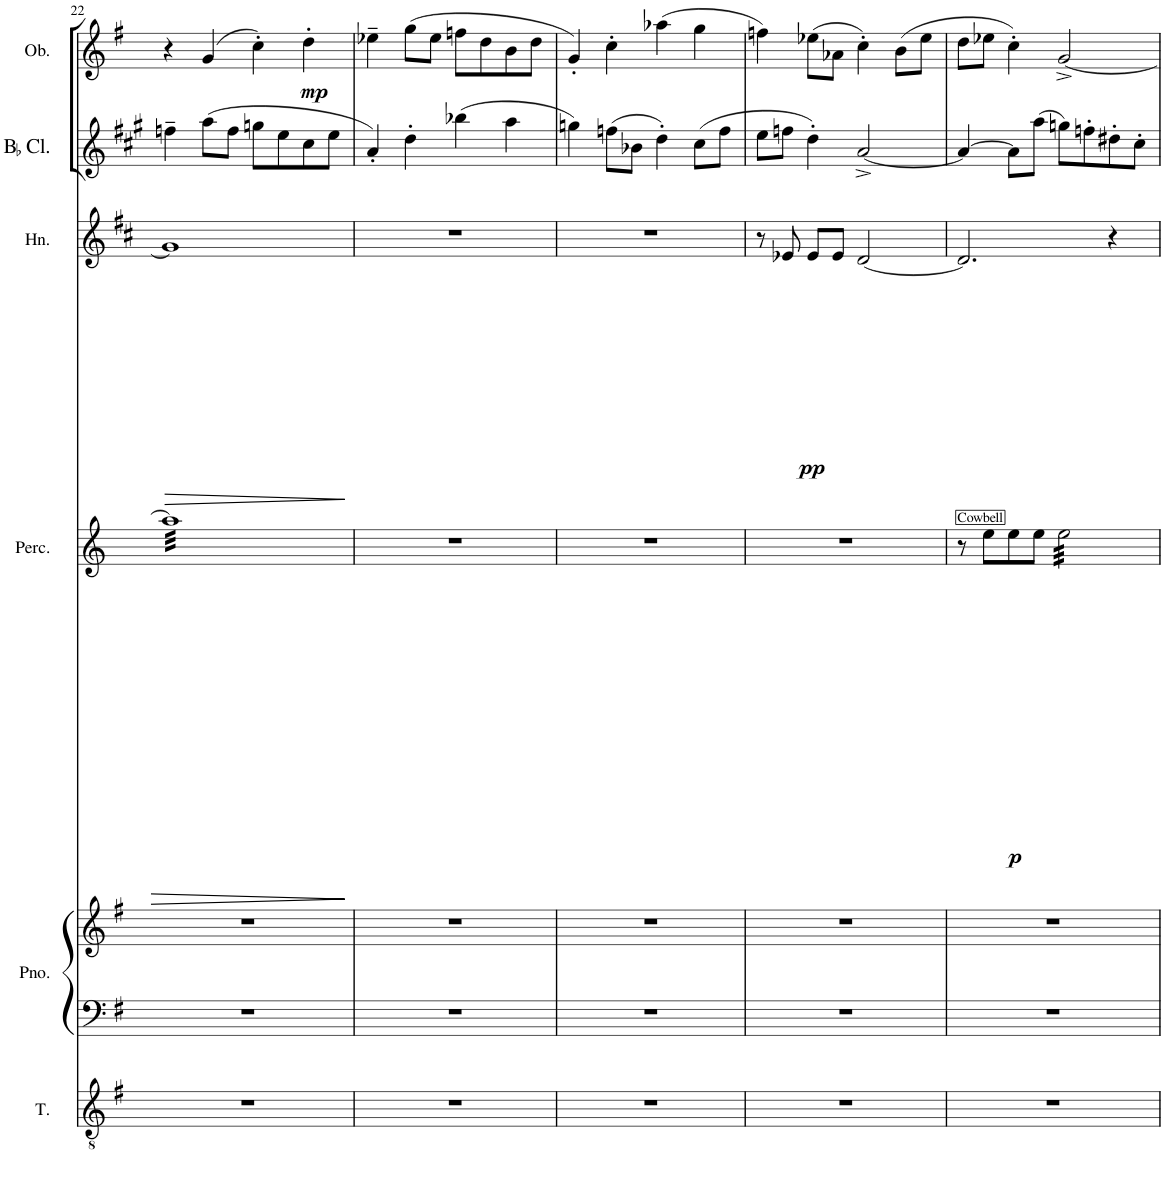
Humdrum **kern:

**kern	**kern	**kern	**kern	**dynam	**kern	**dynam	**kern	**kern	**dynam
*part6	*part5	*part5	*part4	*part4	*part3	*part3	*part2	*part1	*part1
*staff7	*staff6	*staff5	*staff4	*staff4	*staff3	*staff3	*staff2	*staff1	*staff1
*I"Tenor	*I"Piano	*	*I"Percussion	*	*I"Horn	*	*I"BaccidentalFlat Clarinet	*I"Oboe	*
*I'T.	*I'Pno.	*	*I'Perc.	*	*I'Hn.	*	*I'BaccidentalFlat Cl.	*I'Ob.	*
!!LO:PB:g=z
*clefGv2	*clefF4	*clefG2	*clefG2	*	*clefG2	*	*clefG2	*clefG2	*
*	*	*	*	*	*Trd4c7	*	*Trd1c2	*	*
*k[f#]	*k[f#]	*k[f#]	*k[]	*	*k[f#c#]	*	*k[f#c#g#]	*k[f#]	*
*M4/4	*M4/4	*M4/4	*M4/4	*	*M3/4	*	*M4/4	*M4/4	*
=22	=22	=22	=22	=22	=22	=22	=22	=22	=22
!	!	!	!	!	!	!LO:HP:b	!	!	!
*	*	*	*tremolo	*	*	*	*	*	*
1r	1r	1r	32aa]LLL	.	2.g_	>	4ffn~\	4r	.
.	.	.	32aa	.	.	.	.	.	.
.	.	.	32aa	.	.	.	.	.	.
.	.	.	32aa	.	.	.	.	.	.
.	.	.	32aa	.	.	.	.	.	.
.	.	.	32aa	.	.	.	.	.	.
.	.	.	32aa	.	.	.	.	.	.
.	.	.	32aa	.	.	.	.	.	.
!	!	!	!	!	!	!	!	!	!LO:DY:b
.	.	.	32aa	.	.	.	(8aa\L	(4g/	mp
.	.	.	32aa	.	.	.	.	.	.
.	.	.	32aa	.	.	.	.	.	.
.	.	.	32aa	.	.	.	.	.	.
.	.	.	32aa	.	.	.	8ff\J	.	.
.	.	.	32aa	.	.	.	.	.	.
.	.	.	32aa	.	.	.	.	.	.
.	.	.	32aa	.	.	.	.	.	.
.	.	.	32aa	.	.	.	8ggn\L	4cc'\)	.
.	.	.	32aa	.	.	.	.	.	.
.	.	.	32aa	.	.	.	.	.	.
.	.	.	32aa	.	.	.	.	.	.
.	.	.	32aa	.	.	.	8ee\	.	.
.	.	.	32aa	.	.	.	.	.	.
.	.	.	32aa	.	.	.	.	.	.
.	.	.	32aa	.	.	.	.	.	.
.	.	.	32aa	.	4ryy	]	8cc#\	4dd'\	.
.	.	.	32aa	.	.	.	.	.	.
.	.	.	32aa	.	.	.	.	.	.
.	.	.	32aa	.	.	.	.	.	.
.	.	.	32aa	.	.	.	8ee\J	.	.
.	.	.	32aa	.	.	.	.	.	.
.	.	.	32aa	.	.	.	.	.	.
.	.	.	32aaJJJ	.	.	.	.	.	.
*	*	*	*Xtremolo	*	*	*	*	*	*
=23	=23	=23	=23	=23	=23	=23	=23	=23	=23
1r	1r	1r	1r	.	2.r	.	4a'/)	4ee-X~\	.
.	.	.	.	.	.	.	4dd'\	(8gg\L	.
.	.	.	.	.	.	.	.	8ee-\J	.
.	.	.	.	.	.	.	(4bb-X\	8ffn\L	.
.	.	.	.	.	.	.	.	8dd\	.
.	.	.	.	.	4g]	.	4aa\	8b\	.
.	.	.	.	.	.	.	.	8dd\J	.
=24	=24	=24	=24	=24	=24	=24	=24	=24	=24
1r	1r	1r	1r	.	2.r	.	4ggn\)	4g'/)	.
.	.	.	.	.	.	.	(8ffn\L	4cc'\	.
.	.	.	.	.	.	.	8b-X\J	.	.
.	.	.	.	.	.	.	4dd'\)	(4aa-X\	.
.	.	.	.	.	4ryy	.	(8cc#\L	4gg\	.
.	.	.	.	.	.	.	8ff\J	.	.
=25	=25	=25	=25	=25	=25	=25	=25	=25	=25
1r	1r	1r	1r	.	8r	.	8ee\L	4ffn\)	.
!	!	!	!	!	!	!LO:DY:b	!	!	!
.	.	.	.	.	8e-X/	pp	8ffn\J	.	.
.	.	.	.	.	8e-/L	.	4dd'\)	(8ee-X\L	.
.	.	.	.	.	8e-/J	.	.	8a-X\J	.
.	.	.	.	.	[4d/	.	[2a^/	4cc'\)	.
.	.	.	.	.	4ryy	.	.	(8b\L	.
.	.	.	.	.	.	.	.	8ee-\J	.
=26	=26	=26	=26	=26	=26	=26	=26	=26	=26
!	!	!	!LO:TX:a:t=Cowbell	!	!	!	!	!	!
1r	1r	1r	8r	.	2.d/]	.	4a/_	8dd\L	.
!	!	!	!	!LO:DY:b	!	!	!	!	!
.	.	.	8ee\L	p	.	.	.	8ee-X\J	.
.	.	.	8ee\	.	.	.	8a\L]	4cc'\)	.
.	.	.	8ee\J	.	.	.	(8aa\J	.	.
*	*	*	*tremolo	*	*	*	*	*	*
.	.	.	32ee\LLL	.	.	.	8ggn\L)	[2g^/	.
.	.	.	32ee\	.	.	.	.	.	.
.	.	.	32ee\	.	.	.	.	.	.
.	.	.	32ee\	.	.	.	.	.	.
.	.	.	32ee\	.	.	.	8ffn'\	.	.
.	.	.	32ee\	.	.	.	.	.	.
.	.	.	32ee\	.	.	.	.	.	.
.	.	.	32ee\	.	.	.	.	.	.
.	.	.	32ee\	.	4d/_	.	8dd#X'\	.	.
.	.	.	32ee\	.	.	.	.	.	.
.	.	.	32ee\	.	.	.	.	.	.
.	.	.	32ee\	.	.	.	.	.	.
.	.	.	32ee\	.	.	.	8cc#'\J	.	.
.	.	.	32ee\	.	.	.	.	.	.
.	.	.	32ee\	.	.	.	.	.	.
.	.	.	32ee\JJJ	.	.	.	.	.	.
*	*	*	*Xtremolo	*	*	*	*	*	*
4ryy	4ryy	4ryy	4ryy	.	4r	.	4ryy	4ryy	.
=	=	=	=	=	=	=	=	=	=
*-	*-	*-	*-	*-	*-	*-	*-	*-	*-
